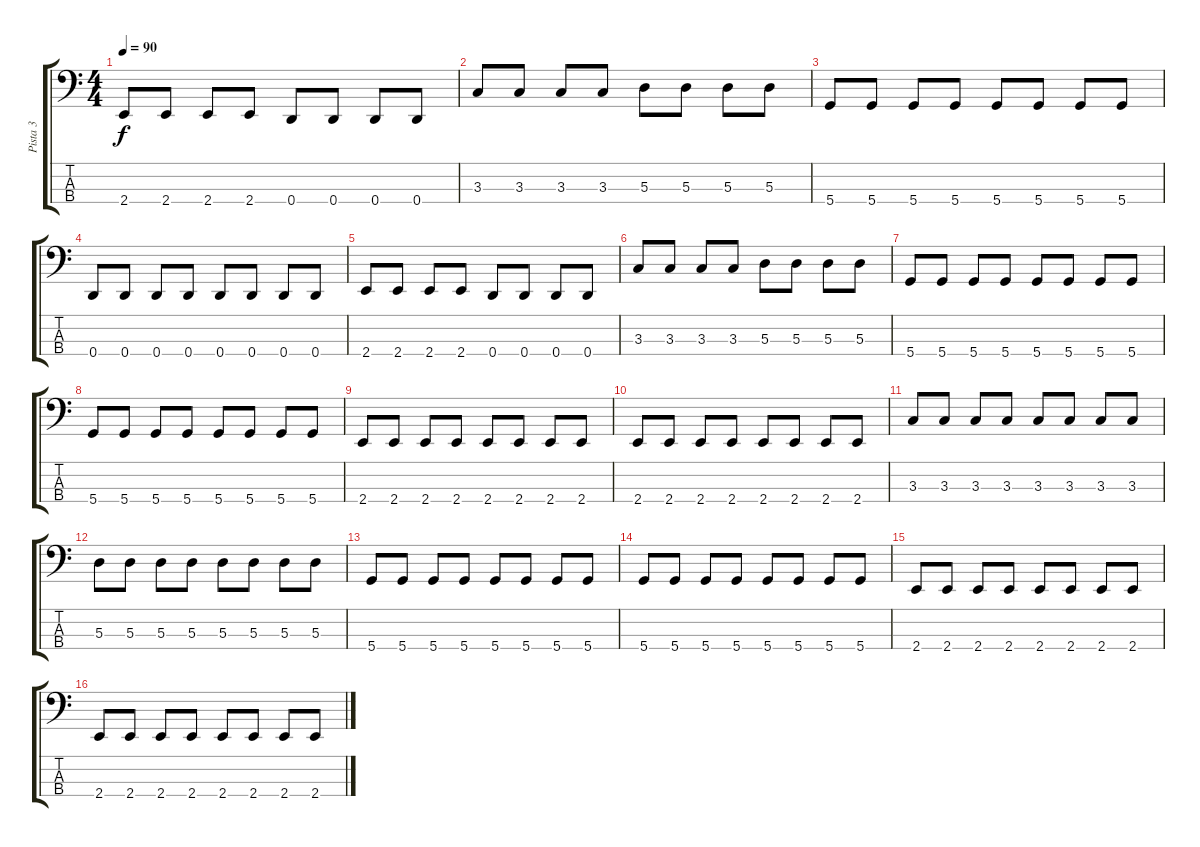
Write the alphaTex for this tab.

\track ("Pista 3" "Pista 3") {instrument electricbassfinger}
\staff {score tabs}
\tuning (G2 D2 A1 D1) {hide}
\ts (4 4)
\tempo 90
\clef f4
\ks c
2.4.8{dy f} 2.4.8 2.4.8 2.4.8 0.4.8 0.4.8 0.4.8 0.4.8 |
3.3.8 3.3.8 3.3.8 3.3.8 5.3.8 5.3.8 5.3.8 5.3.8 |
5.4.8 5.4.8 5.4.8 5.4.8 5.4.8 5.4.8 5.4.8 5.4.8 |
0.4.8 0.4.8 0.4.8 0.4.8 0.4.8 0.4.8 0.4.8 0.4.8 |
2.4.8 2.4.8 2.4.8 2.4.8 0.4.8 0.4.8 0.4.8 0.4.8 |
3.3.8 3.3.8 3.3.8 3.3.8 5.3.8 5.3.8 5.3.8 5.3.8 |
5.4.8 5.4.8 5.4.8 5.4.8 5.4.8 5.4.8 5.4.8 5.4.8 |
5.4.8 5.4.8 5.4.8 5.4.8 5.4.8 5.4.8 5.4.8 5.4.8 |
2.4.8 2.4.8 2.4.8 2.4.8 2.4.8 2.4.8 2.4.8 2.4.8 |
2.4.8 2.4.8 2.4.8 2.4.8 2.4.8 2.4.8 2.4.8 2.4.8 |
3.3.8 3.3.8 3.3.8 3.3.8 3.3.8 3.3.8 3.3.8 3.3.8 |
5.3.8 5.3.8 5.3.8 5.3.8 5.3.8 5.3.8 5.3.8 5.3.8 |
5.4.8 5.4.8 5.4.8 5.4.8 5.4.8 5.4.8 5.4.8 5.4.8 |
5.4.8 5.4.8 5.4.8 5.4.8 5.4.8 5.4.8 5.4.8 5.4.8 |
2.4.8 2.4.8 2.4.8 2.4.8 2.4.8 2.4.8 2.4.8 2.4.8 |
2.4.8 2.4.8 2.4.8 2.4.8 2.4.8 2.4.8 2.4.8 2.4.8
